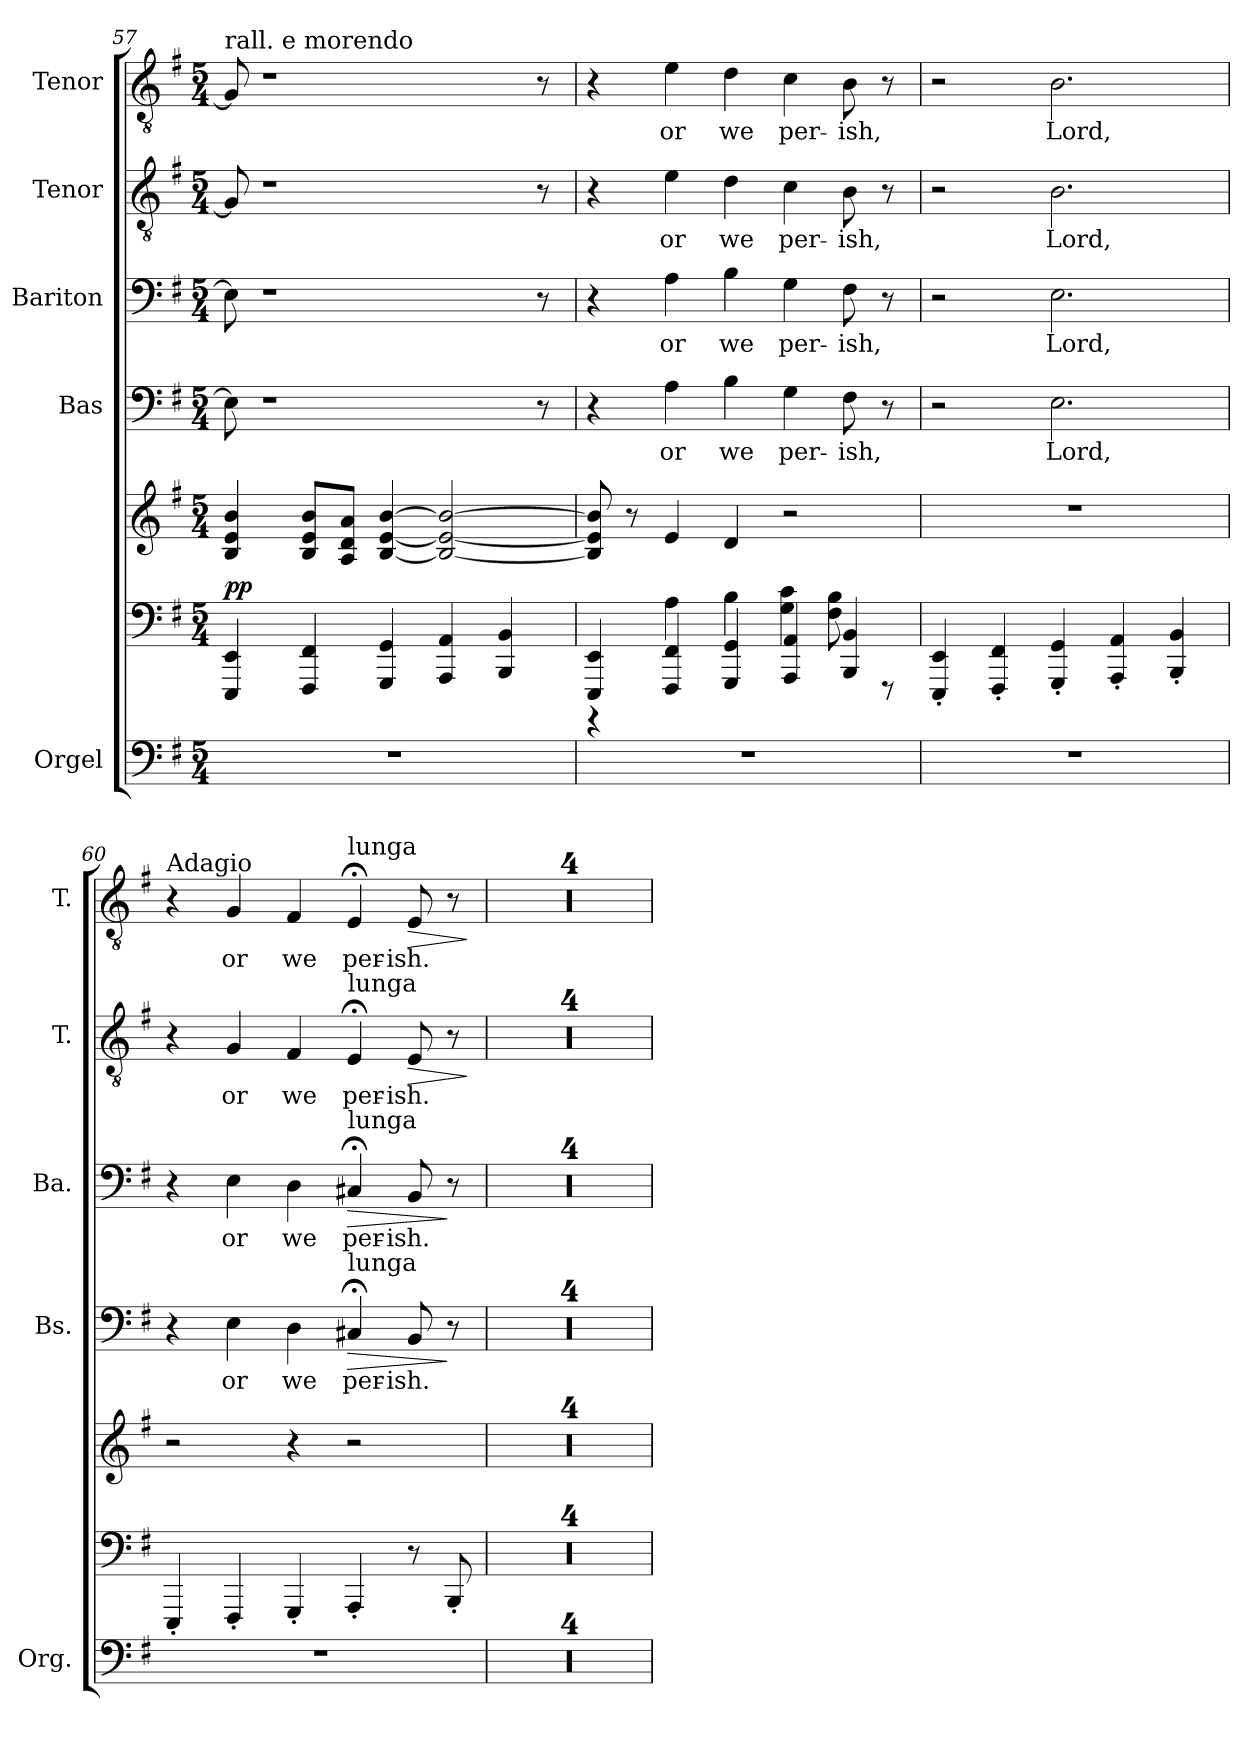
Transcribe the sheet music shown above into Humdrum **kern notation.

**kern	**kern	**kern	**dynam	**kern	**text	**dynam	**kern	**text	**dynam	**kern	**text	**dynam	**kern	**text	**dynam
*part5	*part5	*part5	*part5	*part4	*part4	*part4	*part3	*part3	*part3	*part2	*part2	*part2	*part1	*part1	*part1
*staff7	*staff6	*staff5	*staff5/6/7	*staff4	*staff4	*staff4	*staff3	*staff3	*staff3	*staff2	*staff2	*staff2	*staff1	*staff1	*staff1
*I"Orgel	*	*	*	*I"Bas	*	*	*I"Bariton	*	*	*I"Tenor	*	*	*I"Tenor	*	*
*I'Org.	*	*	*	*I'Bs.	*	*	*I'Ba.	*	*	*I'T.	*	*	*I'T.	*	*
*clefF4	*clefF4	*clefG2	*	*clefF4	*	*	*clefF4	*	*	*clefGv2	*	*	*clefGv2	*	*
*k[f#]	*k[f#]	*k[f#]	*	*k[f#]	*	*	*k[f#]	*	*	*k[f#]	*	*	*k[f#]	*	*
*M5/4	*M5/4	*M5/4	*	*M5/4	*	*	*M5/4	*	*	*M5/4	*	*	*M5/4	*	*
=57	=57	=57	=57	=57	=57	=57	=57	=57	=57	=57	=57	=57	=57	=57	=57
!	!	!	!	!	!	!	!	!	!	!	!	!	!LO:TX:a:t=rall. e morendo	!	!
!	!	!	!LO:DY:a=2	!	!	!	!	!	!	!	!	!	!	!	!
!	!	!	!LO:DY:n=1:a	!	!	!	!	!	!	!	!	!	!	!	!
4%5r	4EEE/ 4EE/	4B/ 4e/ 4b/	p p	8E\]	.	.	8E\]	.	.	8G/]	.	.	8G/]	.	.
.	.	.	.	1r	.	.	1r	.	.	1r	.	.	1r	.	.
.	4FFF#/ 4FF#/	8B/ 8e/ 8b/L	.	.	.	.	.	.	.	.	.	.	.	.	.
.	.	8A/ 8d/ 8a/J	.	.	.	.	.	.	.	.	.	.	.	.	.
.	4GGG/ 4GG/	[4B/ [4e/ [4b/	.	.	.	.	.	.	.	.	.	.	.	.	.
.	4AAA/ 4AA/	2B/_ 2e/_ 2b/_	.	.	.	.	.	.	.	.	.	.	.	.	.
.	4BBB/ 4BB/	.	.	.	.	.	.	.	.	.	.	.	.	.	.
.	.	.	.	8r	.	.	8r	.	.	8r	.	.	8r	.	.
!!LO:PB:g=z
=58	=58	=58	=58	=58	=58	=58	=58	=58	=58	=58	=58	=58	=58	=58	=58
*	*^	*	*	*	*	*	*	*	*	*	*	*	*	*	*
4%5r	4EEE/ 4EE/	4r	8B/] 8e/] 8b/]	.	4r	.	.	4r	.	.	4r	.	.	4r	.	.
.	.	.	8r	.	.	.	.	.	.	.	.	.	.	.	.	.
.	4FFF#/ 4FF#/	4A\	4e/	.	4A\	or	.	4A\	or	.	4e\	or	.	4e\	or	.
.	4GGG/ 4GG/	4B\	4d/	.	4B\	we	.	4B\	we	.	4d\	we	.	4d\	we	.
.	4AAA/ 4AA/	4G\ 4c\	2r	.	4G\	per-	.	4G\	per-	.	4c\	per-	.	4c\	per-	.
.	4BBB/ 4BB/	8F#\ 8B\	.	.	8F#\	-ish,	.	8F#\	-ish,	.	8B\	-ish,	.	8B\	-ish,	.
.	.	8r	.	.	8r	.	.	8r	.	.	8r	.	.	8r	.	.
*	*v	*v	*	*	*	*	*	*	*	*	*	*	*	*	*	*
=59	=59	=59	=59	=59	=59	=59	=59	=59	=59	=59	=59	=59	=59	=59	=59
4%5r	4EEE/' 4EE/'	4%5r	.	2r	.	.	2r	.	.	2r	.	.	2r	.	.
.	4FFF#/' 4FF#/'	.	.	.	.	.	.	.	.	.	.	.	.	.	.
.	4GGG/' 4GG/'	.	.	2.E\	Lord,	.	2.E\	Lord,	.	2.B\	Lord,	.	2.B\	Lord,	.
.	4AAA/' 4AA/'	.	.	.	.	.	.	.	.	.	.	.	.	.	.
.	4BBB/' 4BB/'	.	.	.	.	.	.	.	.	.	.	.	.	.	.
=60	=60	=60	=60	=60	=60	=60	=60	=60	=60	=60	=60	=60	=60	=60	=60
!	!	!	!	!	!	!	!	!	!	!	!	!	!LO:TX:a:t=Adagio	!	!
4%5r	4EEE'/	2r	.	4r	.	.	4r	.	.	4r	.	.	4r	.	.
.	4FFF#'/	.	.	4E\	or	.	4E\	or	.	4G/	or	.	4G/	or	.
.	4GGG'/	4r	.	4D\	we	.	4D\	we	.	4F#/	we	.	4F#/	we	.
!	!	!	!	!	!	!	!	!	!	!	!	!	!LO:TX:a:t=lunga	!	!
!	!	!	!	!	!	!	!	!	!	!LO:TX:a:t=lunga	!	!	!	!	!
!	!	!	!	!	!	!	!LO:TX:a:t=lunga	!	!	!	!	!	!	!	!
!	!	!	!	!LO:TX:a:t=lunga	!	!	!	!	!	!	!	!	!	!	!
!	!	!	!	!	!	!LO:HP:b	!	!	!LO:HP:b	!	!	!	!	!	!
.	4AAA'/	2r	.	4C#X;</	per-	>	4C#X;</	per-	>	4E;</	per-	.	4E;</	per-	.
!	!	!	!	!	!	!	!	!	!	!	!	!LO:HP:b	!	!	!LO:HP:b
.	8r	.	.	8BB/	-ish.	.	8BB/	-ish.	.	8E/	-ish.	>	8E/	-ish.	>
.	8BBB'/	.	.	8r	.	]	8r	.	]	8r	.	.	8r	.	.
.	.	.	.	.	.	.	.	.	.	.	.	]	.	.	]
=61	=61	=61	=61	=61	=61	=61	=61	=61	=61	=61	=61	=61	=61	=61	=61
4%5r	4%5r	4%5r	.	4%5r	.	.	4%5r	.	.	4%5r	.	.	4%5r	.	.
=62	=62	=62	=62	=62	=62	=62	=62	=62	=62	=62	=62	=62	=62	=62	=62
4%5r	4%5r	4%5r	.	4%5r	.	.	4%5r	.	.	4%5r	.	.	4%5r	.	.
=63	=63	=63	=63	=63	=63	=63	=63	=63	=63	=63	=63	=63	=63	=63	=63
4%5r	4%5r	4%5r	.	4%5r	.	.	4%5r	.	.	4%5r	.	.	4%5r	.	.
=64	=64	=64	=64	=64	=64	=64	=64	=64	=64	=64	=64	=64	=64	=64	=64
4%5r	4%5r	4%5r	.	4%5r	.	.	4%5r	.	.	4%5r	.	.	4%5r	.	.
=	=	=	=	=	=	=	=	=	=	=	=	=	=	=	=
*-	*-	*-	*-	*-	*-	*-	*-	*-	*-	*-	*-	*-	*-	*-	*-
